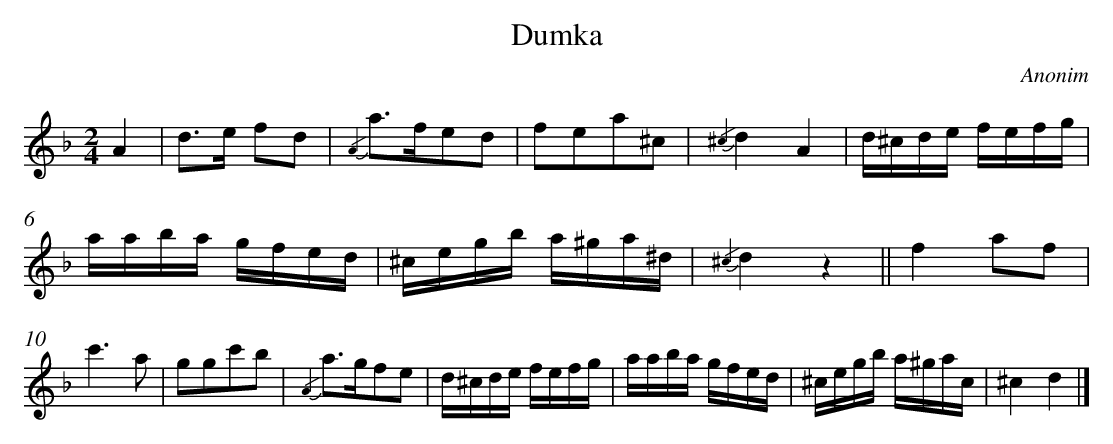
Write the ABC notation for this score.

X:1
T: Dumka
C: Anonim
L: 1/16
M: 2/4
K: F clef=treble
A4 [I:setbarnb 1]|
d2>e2 f2d2 |
{/A2} a2>f2e2d2 |
f2e2a2^c2 |
{/^c2}d4A4 |
d^cde fefg |
aaba gfed |
^cegb a^ga^d |
{/^c2}d4z4 ||
f4a2f2 |
c'6a2 |
g2g2c'2b2 |
{/A2} a2>g2f2e2 |
d^cde fefg |
aaba gfed |
^cegb a^gac |
^c4d4 |]
